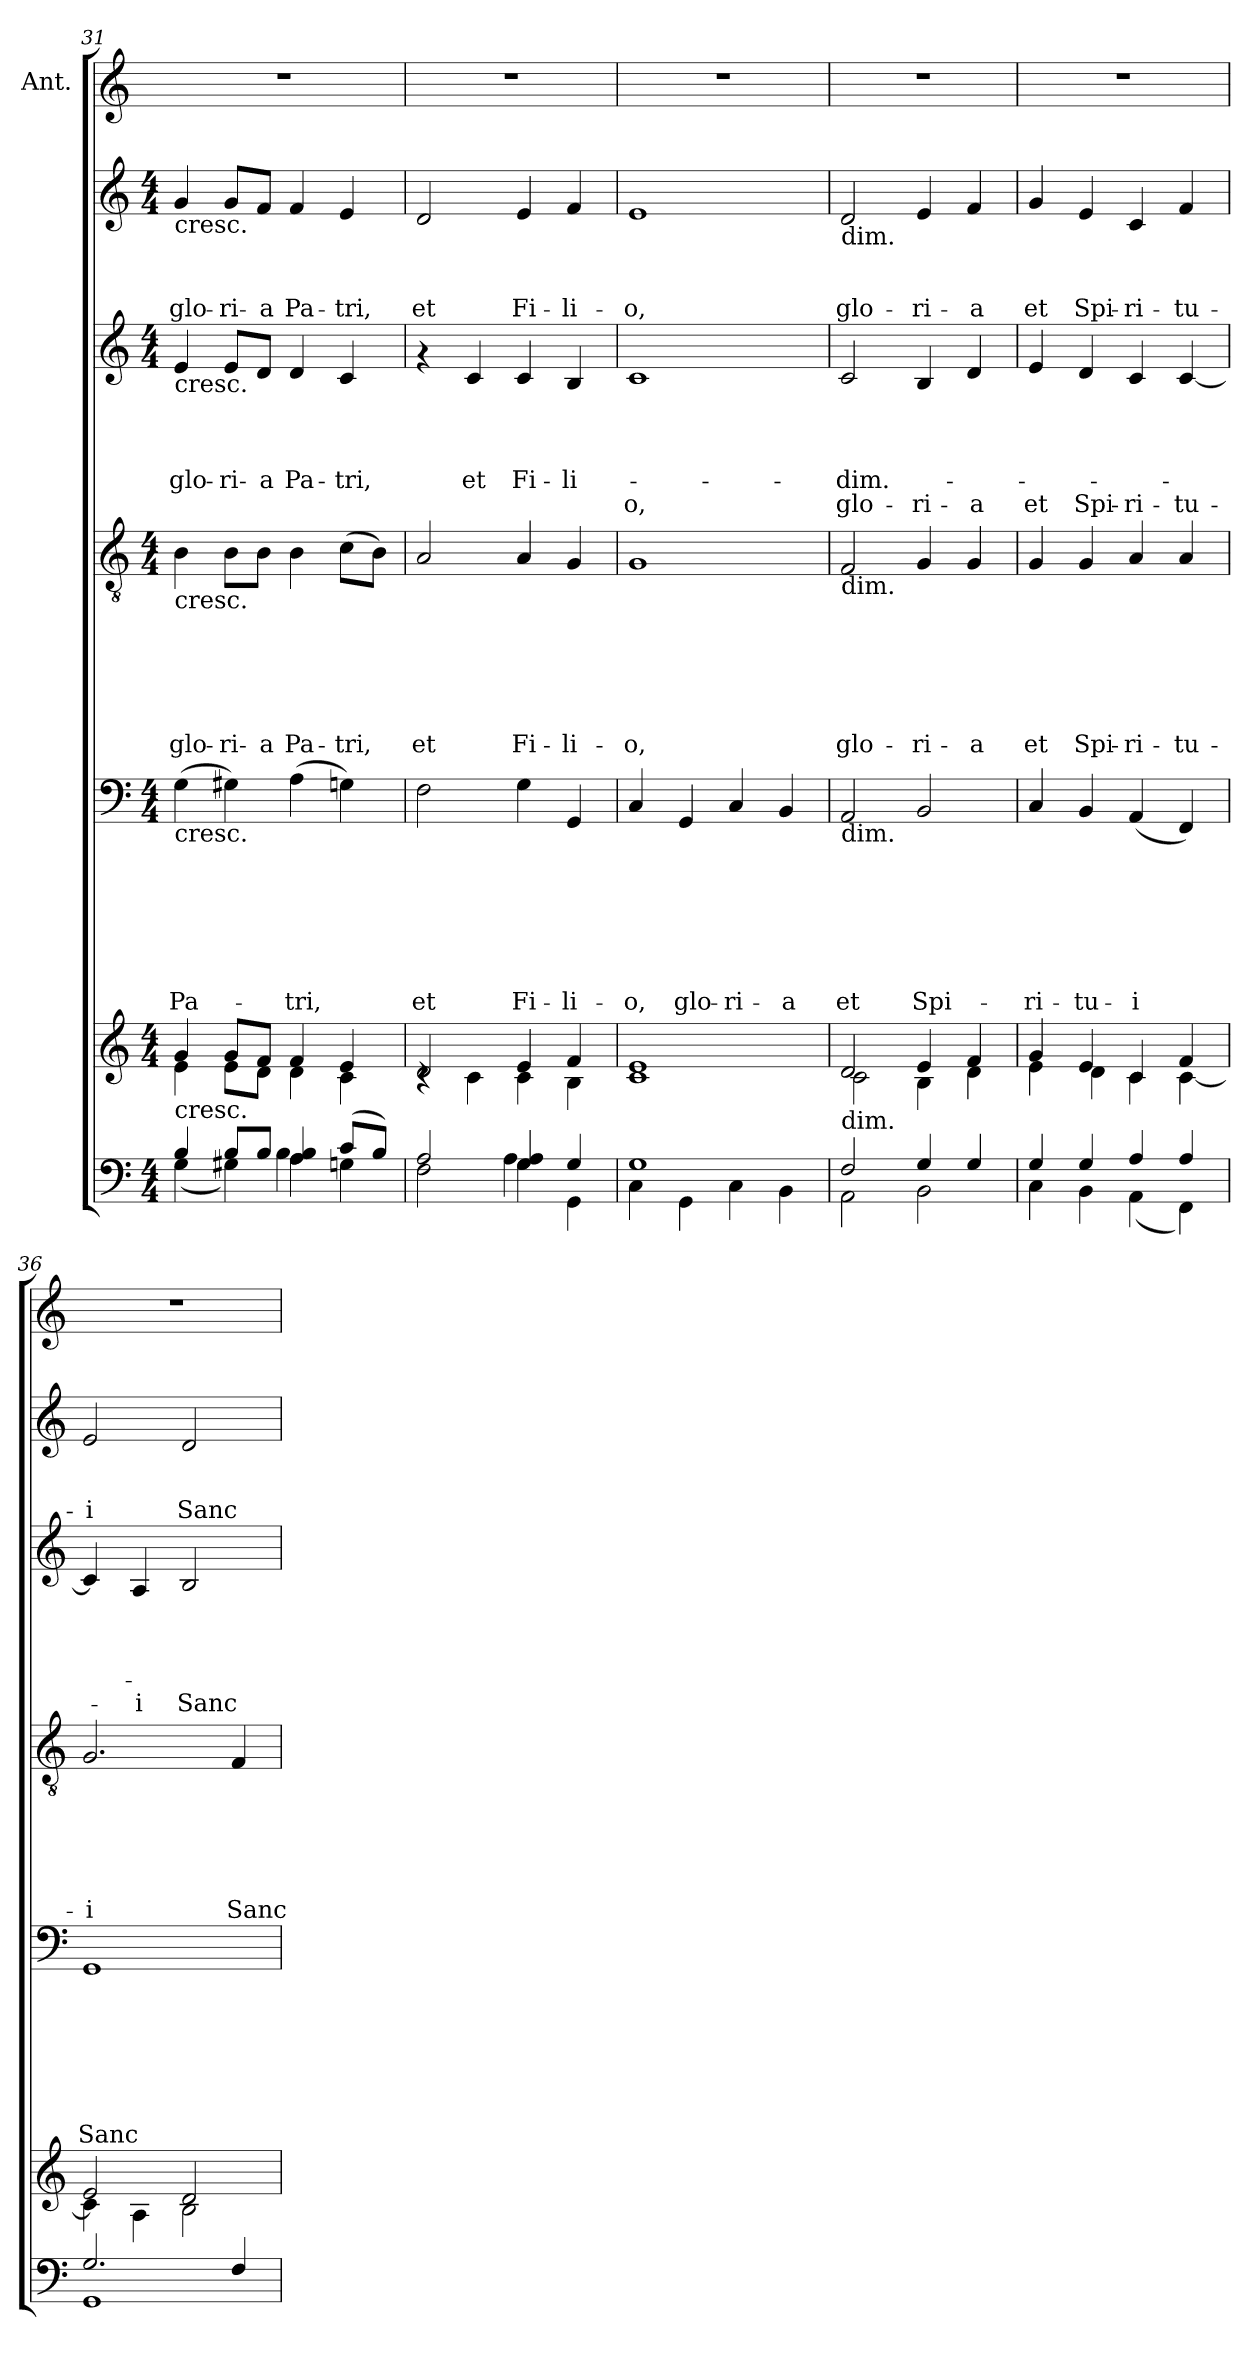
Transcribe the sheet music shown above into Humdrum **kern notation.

**kern	**kern	**kern	**text	**text	**text	**text	**text	**text	**text	**kern	**text	**text	**text	**text	**text	**text	**kern	**text	**text	**text	**text	**text	**kern	**text	**text	**text	**kern
*part7	*part6	*part5	*part5	*part5	*part5	*part5	*part5	*part5	*part5	*part4	*part4	*part4	*part4	*part4	*part4	*part4	*part3	*part3	*part3	*part3	*part3	*part3	*part2	*part2	*part2	*part2	*part1
*staff7	*staff6	*staff5	*staff5	*staff5	*staff5	*staff5	*staff5	*staff5	*staff5	*staff4	*staff4	*staff4	*staff4	*staff4	*staff4	*staff4	*staff3	*staff3	*staff3	*staff3	*staff3	*staff3	*staff2	*staff2	*staff2	*staff2	*staff1
*	*	*	*	*	*	*	*	*	*	*	*	*	*	*	*	*	*	*	*	*	*	*	*	*	*	*	*I"Ant.
*clefF4	*clefG2	*clefF4	*	*	*	*	*	*	*	*clefGv2	*	*	*	*	*	*	*clefG2	*	*	*	*	*	*clefG2	*	*	*	*clefG2
*k[]	*k[]	*k[]	*	*	*	*	*	*	*	*k[]	*	*	*	*	*	*	*k[]	*	*	*	*	*	*k[]	*	*	*	*k[]
*C:	*C:	*C:	*	*	*	*	*	*	*	*C:	*	*	*	*	*	*	*C:	*	*	*	*	*	*C:	*	*	*	*C:
*M4/4	*M4/4	*M4/4	*	*	*	*	*	*	*	*M4/4	*	*	*	*	*	*	*M4/4	*	*	*	*	*	*M4/4	*	*	*	*
=31	=31	=31	=31	=31	=31	=31	=31	=31	=31	=31	=31	=31	=31	=31	=31	=31	=31	=31	=31	=31	=31	=31	=31	=31	=31	=31	=31
*^	*^	*	*	*	*	*	*	*	*	*	*	*	*	*	*	*	*	*	*	*	*	*	*	*	*	*	*
*	*^	*	*	*	*	*	*	*	*	*	*	*	*	*	*	*	*	*	*	*	*	*	*	*	*	*	*	*	*
!	!	!	!	!	!	!	!	!	!	!	!	!	!	!	!	!	!	!	!	!	!	!	!	!	!	!LO:TX:b:t=cresc.	!	!	!	!
!	!	!	!	!	!	!	!	!	!	!	!	!	!	!	!	!	!	!	!	!LO:TX:b:t=cresc.	!	!	!	!	!	!	!	!	!	!
!	!	!	!	!	!	!	!	!	!	!	!	!	!LO:TX:b:t=cresc.	!	!	!	!	!	!	!	!	!	!	!	!	!	!	!	!	!
!	!	!	!	!	!LO:TX:b:t=cresc.	!	!	!	!	!	!	!	!	!	!	!	!	!	!	!	!	!	!	!	!	!	!	!	!	!
!LO:TX:a:t=cresc.	!	!	!	!	!	!	!	!	!	!	!	!	!	!	!	!	!	!	!	!	!	!	!	!	!	!	!	!	!	!
!	!	!	!	!	!	!	!	!	!	!	!	!LO:LY:b	!	!	!	!	!	!	!LO:LY:b	!	!	!	!	!LO:LY:b	!	!	!	!	!LO:LY:b	!
4B/	(<4G\	2ryy	4g/	4e\	(>4G\	.	.	.	.	.	.	Pa-	4B\	.	.	.	.	.	glo-	4e/	.	.	.	glo-	.	4g/	.	.	glo-	1r
!	!	!	!	!	!	!	!	!	!	!	!	!	!	!	!	!	!	!	!LO:LY:b	!	!	!	!	!LO:LY:b	!	!	!	!	!LO:LY:b	!
8B/L	4G#X\)	.	8g/L	8e\L	4G#X\)	.	.	.	.	.	.	.	8B\L	.	.	.	.	.	-ri-	8e/L	.	.	.	-ri-	.	8g/L	.	.	-ri-	.
!	!	!	!	!	!	!	!	!	!	!	!	!	!	!	!	!	!	!	!LO:LY:b	!	!	!	!	!LO:LY:b	!	!	!	!	!LO:LY:b	!
8B/J	.	.	8f/J	8d\J	.	.	.	.	.	.	.	.	8B\J	.	.	.	.	.	-a	8d/J	.	.	.	-a	.	8f/J	.	.	-a	.
!	!	!	!	!	!	!	!	!	!	!	!	!LO:LY:b	!	!	!	!	!	!	!LO:LY:b	!	!	!	!	!LO:LY:b	!	!	!	!	!LO:LY:b	!
4A/ 4B/	4A\	4B\	4f/	4d\	(>4A\	.	.	.	.	.	.	-tri,	4B\	.	.	.	.	.	Pa-	4d/	.	.	.	Pa-	.	4f/	.	.	Pa-	.
!	!	!	!	!	!	!	!	!	!	!	!	!	!	!	!	!	!	!	!LO:LY:b	!	!	!	!	!LO:LY:b	!	!	!	!	!LO:LY:b	!
(>8c/L	4Gn\	4ryy	4e/	4c\	4Gn\)	.	.	.	.	.	.	.	(>8c\L	.	.	.	.	.	-tri,	4c/	.	.	.	-tri,	.	4e/	.	.	-tri,	.
8B/J)	.	.	.	.	.	.	.	.	.	.	.	.	8B\J)	.	.	.	.	.	.	.	.	.	.	.	.	.	.	.	.	.
=32	=32	=32	=32	=32	=32	=32	=32	=32	=32	=32	=32	=32	=32	=32	=32	=32	=32	=32	=32	=32	=32	=32	=32	=32	=32	=32	=32	=32	=32	=32
!	!	!	!	!	!	!	!	!	!	!	!	!LO:LY:b	!	!	!	!	!	!	!LO:LY:b	!	!	!	!	!	!	!	!	!	!LO:LY:b	!
2A/	2F\	2ryy	2d/	4rB	2F\	.	.	.	.	.	.	et	2A/	.	.	.	.	.	et	4rf	.	.	.	.	.	2d/	.	.	et	1r
!	!	!	!	!	!	!	!	!	!	!	!	!	!	!	!	!	!	!	!	!	!	!	!	!LO:LY:b	!	!	!	!	!	!
.	.	.	.	4c\	.	.	.	.	.	.	.	.	.	.	.	.	.	.	.	4c/	.	.	.	et	.	.	.	.	.	.
!	!	!	!	!	!	!	!	!	!	!	!	!LO:LY:b	!	!	!	!	!	!	!LO:LY:b	!	!	!	!	!LO:LY:b	!	!	!	!	!LO:LY:b	!
4G/ 4A/	4G\	4A\	4e/	4c\	4G\	.	.	.	.	.	.	Fi-	4A/	.	.	.	.	.	Fi-	4c/	.	.	.	Fi-	.	4e/	.	.	Fi-	.
!	!	!	!	!	!	!	!	!	!	!	!	!LO:LY:b	!	!	!	!	!	!	!LO:LY:b	!	!	!	!	!LO:LY:b	!	!	!	!	!LO:LY:b	!
4G/	4GG\	4ryy	4f/	4B\	4GG/	.	.	.	.	.	.	-li-	4G/	.	.	.	.	.	-li-	4B/	.	.	.	-li-	.	4f/	.	.	-li-	.
!!LO:PB:g=z
=33	=33	=33	=33	=33	=33	=33	=33	=33	=33	=33	=33	=33	=33	=33	=33	=33	=33	=33	=33	=33	=33	=33	=33	=33	=33	=33	=33	=33	=33	=33
!	!	!	!	!	!	!	!	!	!	!	!	!LO:LY:b	!	!	!	!	!	!	!LO:LY:b	!	!	!	!	!	!LO:LY:b	!	!	!	!LO:LY:b	!
*	*v	*v	*	*	*	*	*	*	*	*	*	*	*	*	*	*	*	*	*	*	*	*	*	*	*	*	*	*	*	*
*	*	*v	*v	*	*	*	*	*	*	*	*	*	*	*	*	*	*	*	*	*	*	*	*	*	*	*	*	*	*
1G	4C\	1c 1e	4C/	.	.	.	.	.	.	-o,	1G	.	.	.	.	.	-o,	1c	.	.	.	.	o,	1e	.	.	-o,	1r
!	!	!	!	!	!	!	!	!	!	!LO:LY:b	!	!	!	!	!	!	!	!	!	!	!	!	!	!	!	!	!	!
.	4GG\	.	4GG/	.	.	.	.	.	.	glo-	.	.	.	.	.	.	.	.	.	.	.	.	.	.	.	.	.	.
!	!	!	!	!	!	!	!	!	!	!LO:LY:b	!	!	!	!	!	!	!	!	!	!	!	!	!	!	!	!	!	!
.	4C\	.	4C/	.	.	.	.	.	.	-ri-	.	.	.	.	.	.	.	.	.	.	.	.	.	.	.	.	.	.
!	!	!	!	!	!	!	!	!	!	!LO:LY:b	!	!	!	!	!	!	!	!	!	!	!	!	!	!	!	!	!	!
.	4BB\	.	4BB/	.	.	.	.	.	.	-a	.	.	.	.	.	.	.	.	.	.	.	.	.	.	.	.	.	.
=34	=34	=34	=34	=34	=34	=34	=34	=34	=34	=34	=34	=34	=34	=34	=34	=34	=34	=34	=34	=34	=34	=34	=34	=34	=34	=34	=34	=34
*	*	*^	*	*	*	*	*	*	*	*	*	*	*	*	*	*	*	*	*	*	*	*	*	*	*	*	*	*
!	!	!	!	!	!	!	!	!	!	!	!	!	!	!	!	!	!	!	!	!	!	!	!	!	!LO:TX:b:t=dim.	!	!	!	!
!	!	!	!	!	!	!	!	!	!	!	!	!LO:TX:b:t=dim.	!	!	!	!	!	!	!	!	!	!	!	!	!	!	!	!	!
!	!	!	!	!LO:TX:b:t=dim.	!	!	!	!	!	!	!	!	!	!	!	!	!	!	!	!	!	!	!	!	!	!	!	!	!
!LO:TX:a:t=dim.	!	!	!	!	!	!	!	!	!	!	!	!	!	!	!	!	!	!	!	!	!	!	!	!	!	!	!	!	!
!	!	!	!	!	!	!	!	!	!	!	!LO:LY:b	!	!	!	!	!	!	!LO:LY:b	!	!	!	!	!LO:LY:b	!LO:LY:b	!	!	!	!LO:LY:b	!
2F/	2AA\	2d/	2c\	2AA/	.	.	.	.	.	.	et	2F/	.	.	.	.	.	glo-	2c/	.	.	.	-dim.-	glo-	2d/	.	.	glo-	1r
!	!	!	!	!	!	!	!	!	!	!	!LO:LY:b	!	!	!	!	!	!	!LO:LY:b	!	!	!	!	!	!LO:LY:b	!	!	!	!LO:LY:b	!
4G/	2BB\	4e/	4B\	2BB/	.	.	.	.	.	.	Spi-	4G/	.	.	.	.	.	-ri-	4B/	.	.	.	.	-ri-	4e/	.	.	-ri-	.
!	!	!	!	!	!	!	!	!	!	!	!	!	!	!	!	!	!	!LO:LY:b	!	!	!	!	!	!LO:LY:b	!	!	!	!LO:LY:b	!
4G/	.	4f/	4d\	.	.	.	.	.	.	.	.	4G/	.	.	.	.	.	-a	4d/	.	.	.	.	-a	4f/	.	.	-a	.
=35	=35	=35	=35	=35	=35	=35	=35	=35	=35	=35	=35	=35	=35	=35	=35	=35	=35	=35	=35	=35	=35	=35	=35	=35	=35	=35	=35	=35	=35
!	!	!	!	!	!	!	!	!	!	!	!LO:LY:b	!	!	!	!	!	!	!LO:LY:b	!	!	!	!	!	!LO:LY:b	!	!	!	!LO:LY:b	!
4G/	4C\	4g/	4e\	4C/	.	.	.	.	.	.	-ri-	4G/	.	.	.	.	.	et	4e/	.	.	.	.	et	4g/	.	.	et	1r
!	!	!	!	!	!	!	!	!	!	!	!LO:LY:b	!	!	!	!	!	!	!LO:LY:b	!	!	!	!	!	!LO:LY:b	!	!	!	!LO:LY:b	!
4G/	4BB\	4e/	4d\	4BB/	.	.	.	.	.	.	-tu-	4G/	.	.	.	.	.	Spi-	4d/	.	.	.	.	Spi-	4e/	.	.	Spi-	.
!	!	!	!	!	!	!	!	!	!	!	!LO:LY:b	!	!	!	!	!	!	!LO:LY:b	!	!	!	!	!	!LO:LY:b	!	!	!	!LO:LY:b	!
4A/	(<4AA\	4c/	4c\	(<4AA/	.	.	.	.	.	.	-i	4A/	.	.	.	.	.	-ri-	4c/	.	.	.	.	-ri-	4c/	.	.	-ri-	.
!	!	!	!	!	!	!	!	!	!	!	!	!	!	!	!	!	!	!LO:LY:b	!	!	!	!	!	!LO:LY:b	!	!	!	!LO:LY:b	!
4A/	4FF\)	4f/	[<4c\	4FF/)	.	.	.	.	.	.	.	4A/	.	.	.	.	.	-tu-	[<4c/	.	.	.	.	-tu-	4f/	.	.	-tu-	.
=36	=36	=36	=36	=36	=36	=36	=36	=36	=36	=36	=36	=36	=36	=36	=36	=36	=36	=36	=36	=36	=36	=36	=36	=36	=36	=36	=36	=36	=36
!	!	!	!	!	!	!	!	!	!	!	!LO:LY:b	!	!	!	!	!	!	!LO:LY:b	!	!	!	!	!	!	!	!	!	!LO:LY:b	!
2.G/	1GG	2e/	4c\]	1GG	.	.	.	.	.	.	Sanc-	2.G/	.	.	.	.	.	-i	4c/]	.	.	.	.	.	2e/	.	.	-i	1r
!	!	!	!	!	!	!	!	!	!	!	!	!	!	!	!	!	!	!	!	!	!	!	!	!LO:LY:b	!	!	!	!	!
.	.	.	4A\	.	.	.	.	.	.	.	.	.	.	.	.	.	.	.	4A/	.	.	.	.	-i	.	.	.	.	.
!	!	!	!	!	!	!	!	!	!	!	!	!	!	!	!	!	!	!	!	!	!	!	!	!LO:LY:b	!	!	!	!LO:LY:b	!
.	.	2d/	2B\	.	.	.	.	.	.	.	.	.	.	.	.	.	.	.	2B/	.	.	.	.	Sanc-	2d/	.	.	Sanc-	.
!	!	!	!	!	!	!	!	!	!	!	!	!	!	!	!	!	!	!LO:LY:b	!	!	!	!	!	!	!	!	!	!	!
4F/	.	.	.	.	.	.	.	.	.	.	.	4F/	.	.	.	.	.	Sanc-	.	.	.	.	.	.	.	.	.	.	.
*v	*v	*	*	*	*	*	*	*	*	*	*	*	*	*	*	*	*	*	*	*	*	*	*	*	*	*	*	*	*
*	*v	*v	*	*	*	*	*	*	*	*	*	*	*	*	*	*	*	*	*	*	*	*	*	*	*	*	*	*
=	=	=	=	=	=	=	=	=	=	=	=	=	=	=	=	=	=	=	=	=	=	=	=	=	=	=	=
*-	*-	*-	*-	*-	*-	*-	*-	*-	*-	*-	*-	*-	*-	*-	*-	*-	*-	*-	*-	*-	*-	*-	*-	*-	*-	*-	*-
